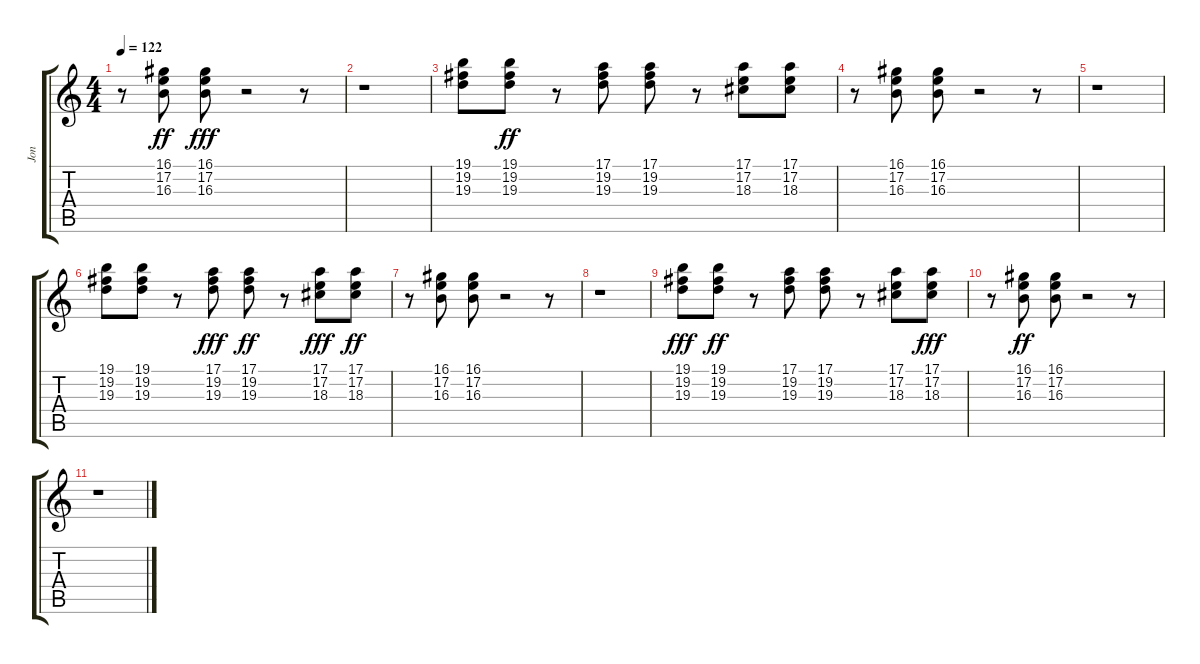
\track ("Jon" "Jon") {instrument pad4choir}
\staff {score tabs}
\tuning (E4 B3 G3 D3 A2 E2) {hide}
\ts (4 4)
\tempo 122
\clef g2
\ks c
r.8{dy ff} (16.1 17.2 16.3).8 (16.1 17.2 16.3).8{dy fff} r.2 r.8 |
r.1 |
(19.1 19.2 19.3).8 (19.1 19.2 19.3).8{dy ff} r.8 (17.1 19.2 19.3).8 (17.1 19.2 19.3).8 r.8 (17.1 17.2 18.3).8 (17.1 17.2 18.3).8 |
r.8 (16.1 17.2 16.3).8 (16.1 17.2 16.3).8 r.2 r.8 |
r.1 |
(19.1 19.2 19.3).8 (19.1 19.2 19.3).8 r.8 (17.1 19.2 19.3).8{dy fff} (17.1 19.2 19.3).8{dy ff} r.8 (17.1 17.2 18.3).8{dy fff} (17.1 17.2 18.3).8{dy ff} |
r.8 (16.1 17.2 16.3).8 (16.1 17.2 16.3).8 r.2 r.8 |
r.1 |
(19.1 19.2 19.3).8{dy fff} (19.1 19.2 19.3).8{dy ff} r.8 (17.1 19.2 19.3).8 (17.1 19.2 19.3).8 r.8 (17.1 17.2 18.3).8 (17.1 17.2 18.3).8{dy fff} |
r.8 (16.1 17.2 16.3).8{dy ff} (16.1 17.2 16.3).8 r.2 r.8 |
r.1
